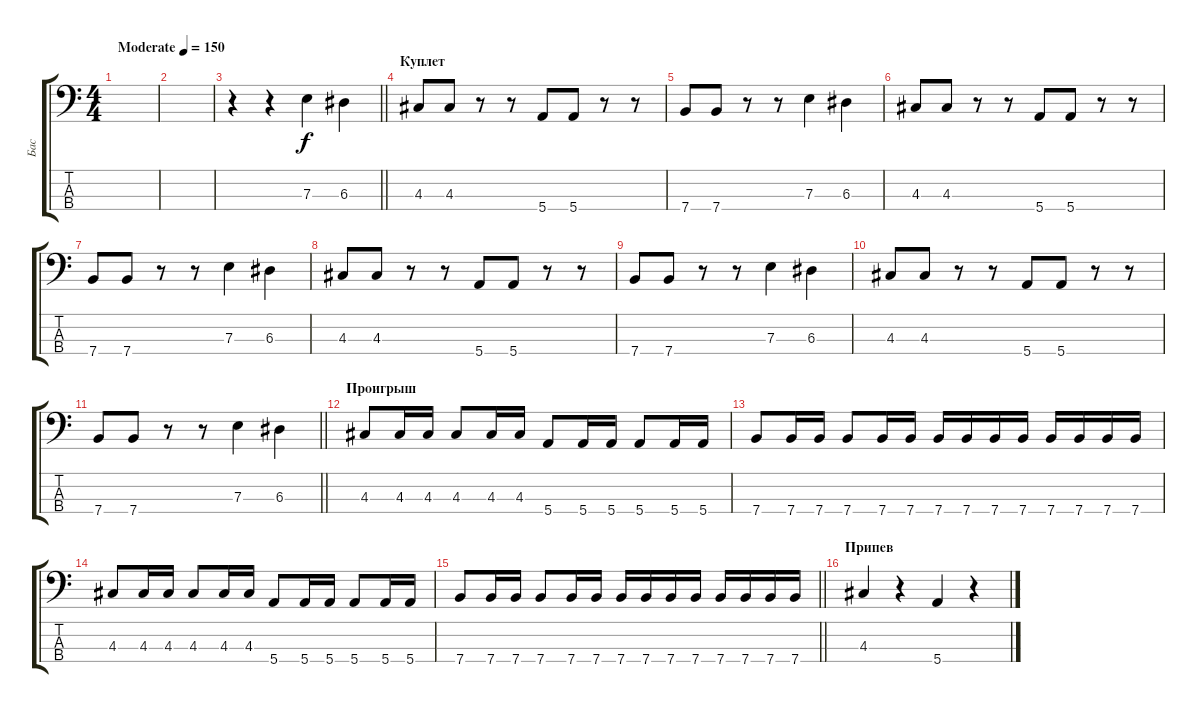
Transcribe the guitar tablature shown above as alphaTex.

\track ("Бас" "Бас") {instrument electricbassfinger}
\staff {score tabs}
\tuning (G2 D2 A1 E1) {hide}
\ts (4 4)
\tempo (150 "Moderate")
\clef f4
\ks c
|
|
\barLineRight lightlight
r.4 r.4 7.3.4 6.3.4 |
\section ("" "Куплет")
4.3.8 4.3.8 r.8 r.8 5.4.8 5.4.8 r.8 r.8 |
7.4.8 7.4.8 r.8 r.8 7.3.4 6.3.4 |
4.3.8 4.3.8 r.8 r.8 5.4.8 5.4.8 r.8 r.8 |
7.4.8 7.4.8 r.8 r.8 7.3.4 6.3.4 |
4.3.8 4.3.8 r.8 r.8 5.4.8 5.4.8 r.8 r.8 |
7.4.8 7.4.8 r.8 r.8 7.3.4 6.3.4 |
4.3.8 4.3.8 r.8 r.8 5.4.8 5.4.8 r.8 r.8 |
\barLineRight lightlight
7.4.8 7.4.8 r.8 r.8 7.3.4 6.3.4 |
\section ("" "Проигрыш")
4.3.8 4.3.16 4.3.16 4.3.8 4.3.16 4.3.16 5.4.8 5.4.16 5.4.16 5.4.8 5.4.16 5.4.16 |
7.4.8 7.4.16 7.4.16 7.4.8 7.4.16 7.4.16 7.4.16 7.4.16 7.4.16 7.4.16 7.4.16 7.4.16 7.4.16 7.4.16 |
4.3.8 4.3.16 4.3.16 4.3.8 4.3.16 4.3.16 5.4.8 5.4.16 5.4.16 5.4.8 5.4.16 5.4.16 |
\barLineRight lightlight
7.4.8 7.4.16 7.4.16 7.4.8 7.4.16 7.4.16 7.4.16 7.4.16 7.4.16 7.4.16 7.4.16 7.4.16 7.4.16 7.4.16 |
\section ("" "Припев")
4.3.4 r.4 5.4.4 r.4
